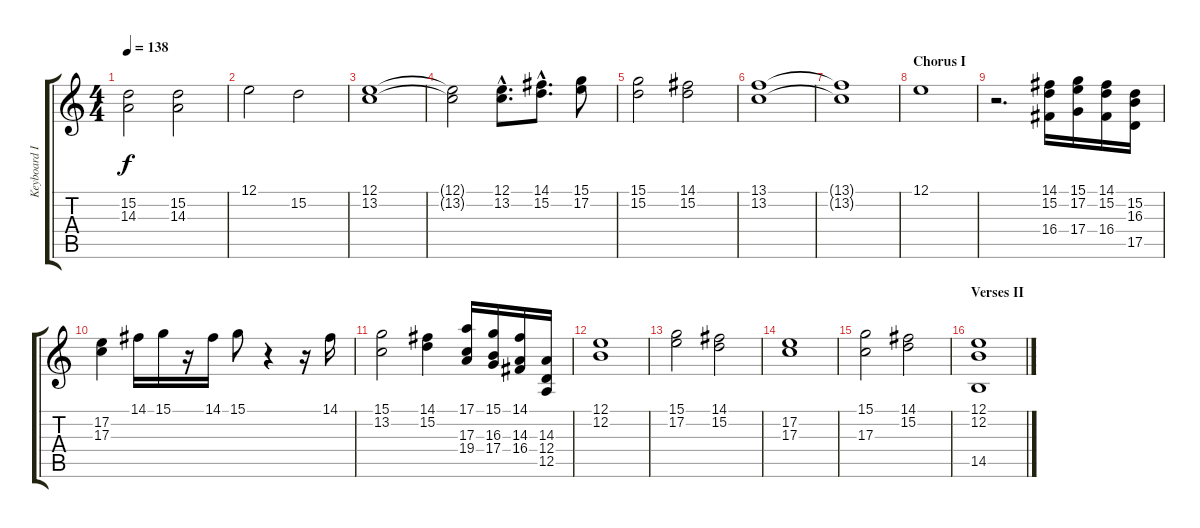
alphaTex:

\track ("Keyboard I" "Keyboard I") {instrument stringensemble1}
\staff {score tabs}
\tuning (E4 B3 G3 D3 A2 E2) {hide}
\ts (4 4)
\tempo 138
\clef g2
\ks c
(15.2 14.3).2{dy f} (15.2 14.3).2 |
12.1.2 15.2.2 |
(12.1 13.2).1 |
(12.1{t} 13.2{t}).2 (12.1{hac} 13.2{hac}).8{d} (14.1{hac} 15.2{hac}).8{d} (15.1 17.2).8 |
(15.1 15.2).2 (14.1 15.2).2 |
(13.1 13.2).1 |
(13.1{t} 13.2{t}).1 |
\section ("" "Chorus I")
12.1.1 |
r.2{d} (14.1 15.2 16.4).16 (15.1 17.2 17.4).16 (14.1 15.2 16.4).16 (15.2 16.3 17.5).16 |
(17.2 17.3).4 14.1.16 15.1.16 r.16 14.1.16 15.1.8 r.4 r.16 14.1.16 |
(15.1 13.2).2 (14.1 15.2).4 (17.1 17.3 19.4).16 (15.1 16.3 17.4).16 (14.1 14.3 16.4).16 (14.3 12.4 12.5).16 |
(12.1 12.2).1 |
(15.1 17.2).2 (14.1 15.2).2 |
(17.2 17.3).1 |
(15.1 17.3).2 (14.1 15.2).2 |
\section ("" "Verses II")
(12.1 12.2 14.5).1
